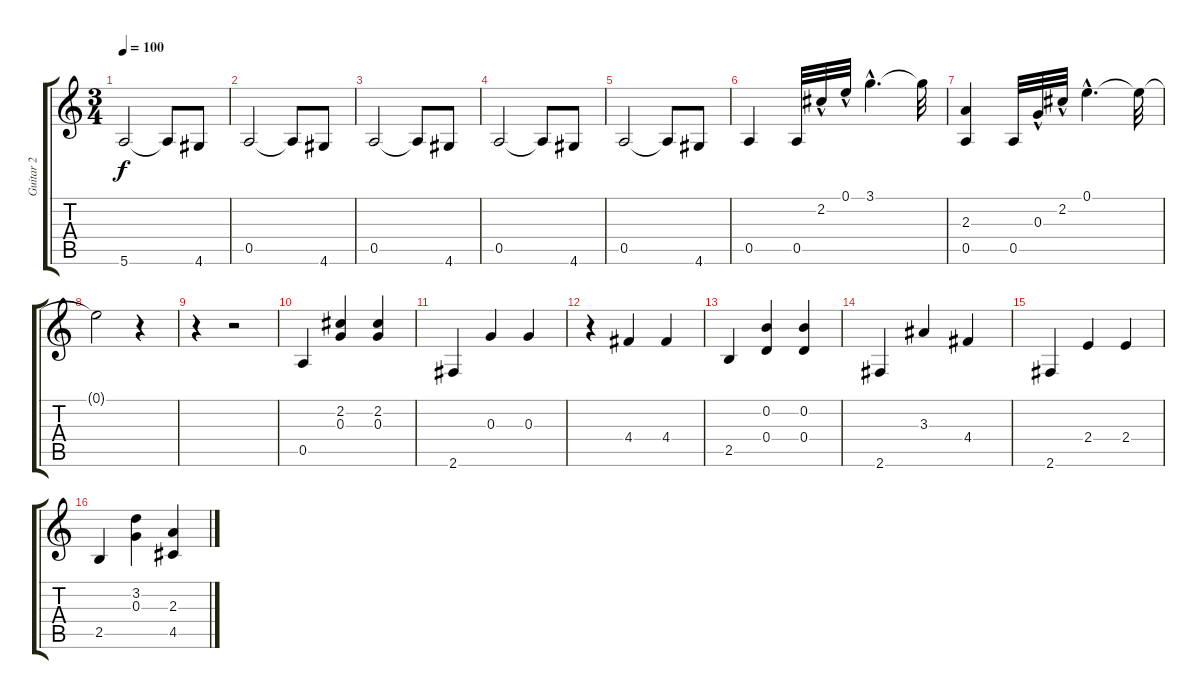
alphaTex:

\track ("Guitar 2" "Guitar 2") {instrument acousticguitarnylon}
\staff {score tabs}
\tuning (E4 B3 G3 D3 A2 E2) {hide}
\ts (3 4)
\tempo 100
\clef g2
\ks c
5.6.2{dy f instrument acousticguitarnylon} 5.6{t}.8 4.6.8 |
0.5.2 0.5{t}.8 4.6.8 |
0.5.2 0.5{t}.8 4.6.8 |
0.5.2 0.5{t}.8 4.6.8 |
0.5.2 0.5{t}.8 4.6.8 |
0.5.4 0.5.32 2.2{hac}.32 0.1{hac}.32 3.1{hac}.4{d} 3.1{t}.32 |
(2.3 0.5).4 0.5.32 0.3{hac}.32 2.2{hac}.32 0.1{hac}.4{d} 0.1{t}.32 |
0.1{t}.2 r.4 |
r.4 r.2 |
0.5.4 (2.2 0.3).4 (2.2 0.3).4 |
2.6.4 0.3.4 0.3.4 |
r.4 4.4.4 4.4.4 |
2.5.4 (0.2 0.4).4 (0.2 0.4).4 |
2.6.4 3.3.4 4.4.4 |
2.6.4 2.4.4 2.4.4 |
2.5.4 (3.2 0.3).4 (2.3 4.5).4
